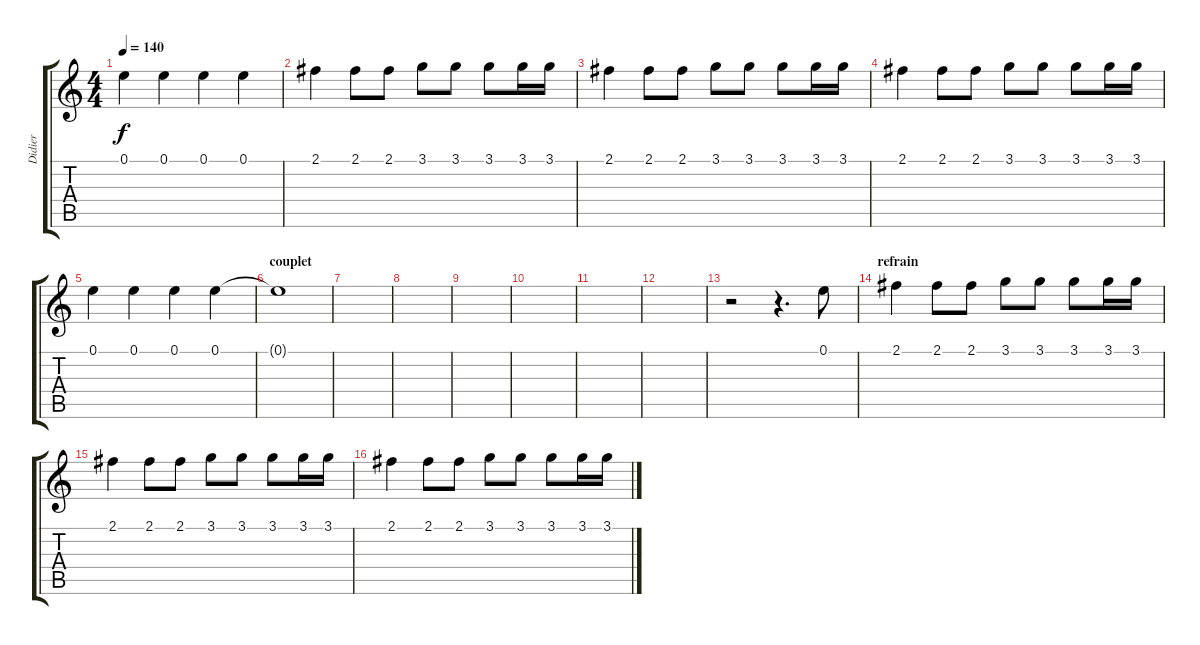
\track ("Didier" "Didier") {instrument distortionguitar}
\staff {score tabs}
\tuning (E4 B3 G3 D3 A2 E2) {hide}
\ts (4 4)
\tempo 140
\clef g2
\ks c
0.1.4{dy f} 0.1.4 0.1.4 0.1.4 |
2.1.4 2.1.8 2.1.8 3.1.8 3.1.8 3.1.8 3.1.16 3.1.16 |
2.1.4 2.1.8 2.1.8 3.1.8 3.1.8 3.1.8 3.1.16 3.1.16 |
2.1.4 2.1.8 2.1.8 3.1.8 3.1.8 3.1.8 3.1.16 3.1.16 |
0.1.4 0.1.4 0.1.4 0.1.4 |
\section ("" "couplet")
0.1{t}.1 |
|
|
|
|
|
|
r.2 r.4{d} 0.1.8 |
\section ("" "refrain")
2.1.4 2.1.8 2.1.8 3.1.8 3.1.8 3.1.8 3.1.16 3.1.16 |
2.1.4 2.1.8 2.1.8 3.1.8 3.1.8 3.1.8 3.1.16 3.1.16 |
2.1.4 2.1.8 2.1.8 3.1.8 3.1.8 3.1.8 3.1.16 3.1.16
